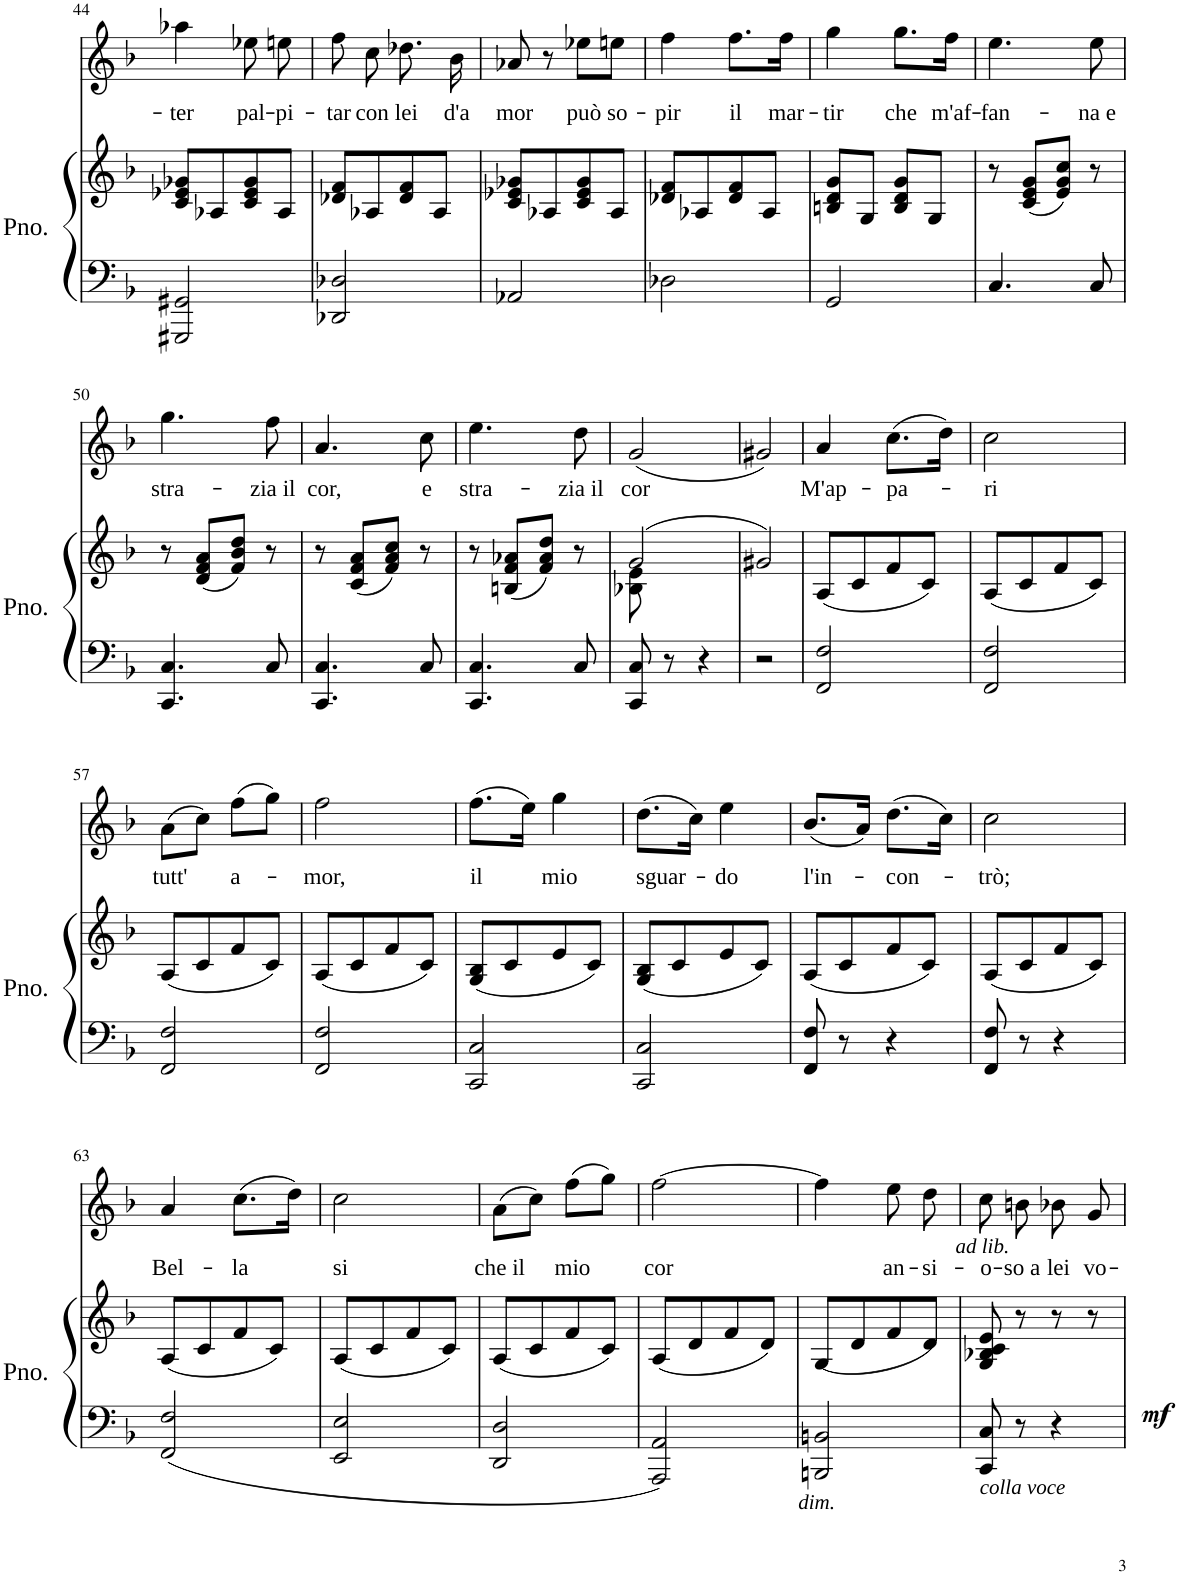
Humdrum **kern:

**kern	**kern	**dynam	**kern	**text	**dynam
*part2	*part2	*part2	*part1	*part1	*part1
*staff3	*staff2	*staff2/3	*staff1	*staff1	*staff1
*I"Piano	*	*	*I"Flute	*	*
*I'Pno.	*	*	*I'Fl	*	*
!!LO:PB:g=z
*clefF4	*clefG2	*	*clefG2	*	*
*k[b-]	*k[b-]	*	*k[b-]	*	*
*M2/4	*M2/4	*	*M2/4	*	*
=44	=44	=44	=44	=44	=44
!	!	!	!	!LO:LY:b	!
2GGG#X/ 2GG#X/	8c/ 8e-X/ 8g-X/L	.	4aa-X\	-ter	.
.	8A-X/	.	.	.	.
!	!	!	!	!LO:LY:b	!
.	8c/ 8e-/ 8g-/	.	8ee-X\	pal-	.
!	!	!	!	!LO:LY:b	!
.	8A-/J	.	8een\	-pi-	.
=45	=45	=45	=45	=45	=45
!	!	!	!	!LO:LY:b	!
2DD-X/ 2D-X/	8d-X/ 8f/L	.	8ff\	-tar	.
!	!	!	!	!LO:LY:b	!
.	8A-X/	.	8cc\	con	.
!	!	!	!	!LO:LY:b	!
.	8d-/ 8f/	.	8.dd-X\	lei	.
.	8A-/J	.	.	.	.
!	!	!	!	!LO:LY:b	!
.	.	.	16b-\	d'a	.
=46	=46	=46	=46	=46	=46
!	!	!	!	!LO:LY:b	!
2AA-X/	8c/ 8e-X/ 8g-X/L	.	8a-X/	mor	.
.	8A-X/	.	8r	.	.
!	!	!	!	!LO:LY:b	!
.	8c/ 8e-/ 8g-/	.	8ee-X\L	può	.
!	!	!	!	!LO:LY:b	!
.	8A-/J	.	8een\J	so-	.
=47	=47	=47	=47	=47	=47
!	!	!	!	!LO:LY:b	!
2D-X\	8d-X/ 8f/L	.	4ff\	-pir	.
.	8A-X/	.	.	.	.
!	!	!	!	!LO:LY:b	!
.	8d-/ 8f/	.	8.ff\L	il	.
.	8A-/J	.	.	.	.
!	!	!	!	!LO:LY:b	!
.	.	.	16ff\Jk	mar-	.
=48	=48	=48	=48	=48	=48
!	!	!	!	!LO:LY:b	!
2GG/	8Bn/ 8d/ 8g/L	.	4gg\	-tir	.
.	8G/J	.	.	.	.
!	!	!	!	!LO:LY:b	!
.	8B/ 8d/ 8g/L	.	8.gg\L	che	.
.	8G/J	.	.	.	.
!	!	!	!	!LO:LY:b	!
.	.	.	16ff\Jk	m'af-	.
=49	=49	=49	=49	=49	=49
!	!	!	!	!LO:LY:b	!
4.C/	8r	.	4.ee\	-fan-	.
.	(8c/ 8e/ 8g/L	.	.	.	.
.	8e/ 8g/ 8cc/J)	.	.	.	.
!	!	!	!	!LO:LY:b	!
8C/	8r	.	8ee\	-na e	.
!!LO:LB:g=z
=50	=50	=50	=50	=50	=50
!	!	!	!	!LO:LY:b	!
4.CC/ 4.C/	8r	.	4.gg\	stra-	.
.	(8d/ 8f/ 8a/L	.	.	.	.
.	8f/ 8b-/ 8dd/J)	.	.	.	.
!	!	!	!	!LO:LY:b	!
8C/	8r	.	8ff\	-zia il	.
=51	=51	=51	=51	=51	=51
!	!	!	!	!LO:LY:b	!
4.CC/ 4.C/	8r	.	4.a/	cor,	.
.	(8c/ 8f/ 8a/L	.	.	.	.
.	8f/ 8a/ 8cc/J)	.	.	.	.
!	!	!	!	!LO:LY:b	!
8C/	8r	.	8cc\	e	.
=52	=52	=52	=52	=52	=52
!	!	!	!	!LO:LY:b	!
4.CC/ 4.C/	8r	.	4.ee\	stra-	.
.	(8Bn/ 8f/ 8a-X/L	.	.	.	.
.	8f/ 8a-/ 8dd/J)	.	.	.	.
!	!	!	!	!LO:LY:b	!
8C/	8r	.	8dd\	-zia il	.
=53	=53	=53	=53	=53	=53
*	*^	*	*	*	*
!	!	!	!	!	!LO:LY:b	!
8CC/ 8C/	(2g/	8B-X\ 8e\	.	(2g/	cor	.
8r	.	4.ryy	.	.	.	.
4r	.	.	.	.	.	.
*	*v	*v	*	*	*	*
=54	=54	=54	=54	=54	=54
2r	2g#X/)	.	2g#X/)	.	.
=55	=55	=55	=55	=55	=55
!	!	!	!	!LO:LY:b	!
2FF/ 2F/	(8A/L	.	4a/	M'ap-	.
.	8c/	.	.	.	.
!	!	!	!	!LO:LY:b	!
.	8f/	.	(8.cc\L	-pa-	.
.	8c/J)	.	.	.	.
.	.	.	16dd\Jk)	.	.
=56	=56	=56	=56	=56	=56
!	!	!	!	!LO:LY:b	!
2FF/ 2F/	(8A/L	.	2cc\	-ri	.
.	8c/	.	.	.	.
.	8f/	.	.	.	.
.	8c/J)	.	.	.	.
!!LO:LB:g=z
=57	=57	=57	=57	=57	=57
!	!	!	!	!LO:LY:b	!
2FF/ 2F/	(8A/L	.	(8a\L	tutt'	.
.	8c/	.	8cc\J)	.	.
!	!	!	!	!LO:LY:b	!
.	8f/	.	(8ff\L	a-	.
.	8c/J)	.	8gg\J)	.	.
=58	=58	=58	=58	=58	=58
!	!	!	!	!LO:LY:b	!
2FF/ 2F/	(8A/L	.	2ff\	-mor,	.
.	8c/	.	.	.	.
.	8f/	.	.	.	.
.	8c/J)	.	.	.	.
=59	=59	=59	=59	=59	=59
!	!	!	!	!LO:LY:b	!
2CC/ 2C/	(8G/ 8B-/L	.	(8.ff\L	il	.
.	8c/	.	.	.	.
.	.	.	16ee\Jk)	.	.
!	!	!	!	!LO:LY:b	!
.	8e/	.	4gg\	mio	.
.	8c/J)	.	.	.	.
=60	=60	=60	=60	=60	=60
!	!	!	!	!LO:LY:b	!
2CC/ 2C/	(8G/ 8B-/L	.	(8.dd\L	sguar-	.
.	8c/	.	.	.	.
.	.	.	16cc\Jk)	.	.
!	!	!	!	!LO:LY:b	!
.	8e/	.	4ee\	-do	.
.	8c/J)	.	.	.	.
=61	=61	=61	=61	=61	=61
!	!	!	!	!LO:LY:b	!
8FF/ 8F/	(8A/L	.	(8.b-/L	l'in-	.
8r	8c/	.	.	.	.
.	.	.	16a/Jk)	.	.
!	!	!	!	!LO:LY:b	!
4r	8f/	.	(8.dd\L	-con-	.
.	8c/J)	.	.	.	.
.	.	.	16cc\Jk)	.	.
=62	=62	=62	=62	=62	=62
!	!	!	!	!LO:LY:b	!
8FF/ 8F/	(8A/L	.	2cc\	-trò;	.
8r	8c/	.	.	.	.
4r	8f/	.	.	.	.
.	8c/J)	.	.	.	.
!!LO:LB:g=z
=63	=63	=63	=63	=63	=63
!	!	!	!	!LO:LY:b	!
2FF/ 2F/	(8A/L	.	4a/	Bel-	.
.	8c/	.	.	.	.
!	!	!	!	!LO:LY:b	!
.	8f/	.	(8.cc\L	-la	.
.	8c/J)	.	.	.	.
.	.	.	16dd\Jk)	.	.
=64	=64	=64	=64	=64	=64
!	!	!	!	!LO:LY:b	!
2EE/ 2E/	(8A/L	.	2cc\	si	.
.	8c/	.	.	.	.
.	8f/	.	.	.	.
.	8c/J)	.	.	.	.
=65	=65	=65	=65	=65	=65
!	!	!	!	!LO:LY:b	!
2DD/ 2D/	(8A/L	.	(8a\L	che il	.
.	8c/	.	8cc\J)	.	.
!	!	!	!	!LO:LY:b	!
.	8f/	.	(8ff\L	mio	.
.	8c/J)	.	8gg\J)	.	.
=66	=66	=66	=66	=66	=66
!	!	!	!	!LO:LY:b	!
2AAA/ 2AA/	(8A/L	.	[2ff\	cor	.
.	8d/	.	.	.	.
.	8f/	.	.	.	.
.	8d/J)	.	.	.	.
=67	=67	=67	=67	=67	=67
!	!	!LO:DY:b=2	!	!	!
2BBBn/ 2BBn/	(8G/L	other-dynamics	4ff\]	.	.
.	8d/	.	.	.	.
!	!	!	!	!LO:LY:b	!
.	8f/	.	8ee\	an-	.
!	!	!	!	!LO:LY:b	!
.	8d/J)	.	8dd\	-si-	.
=68	=68	=68	=68	=68	=68
!	!	!LO:DY:b=2	!	!LO:LY:b	!
!	!	!LO:DY:n=1:b=2	!	!	!LO:DY:b
8CC/ 8C/	8G/ 8B-X/ 8c/ 8e/	other-dynamics mf	8cc\	-o-	other-dynamics
!	!	!	!	!LO:LY:b	!
8r	8r	.	8bn\	-so a	.
!	!	!	!	!LO:LY:b	!
4r	8r	.	8b-X\	lei	.
!	!	!	!	!LO:LY:b	!
.	8r	.	8g/	vo-	.
=	=	=	=	=	=
*-	*-	*-	*-	*-	*-
